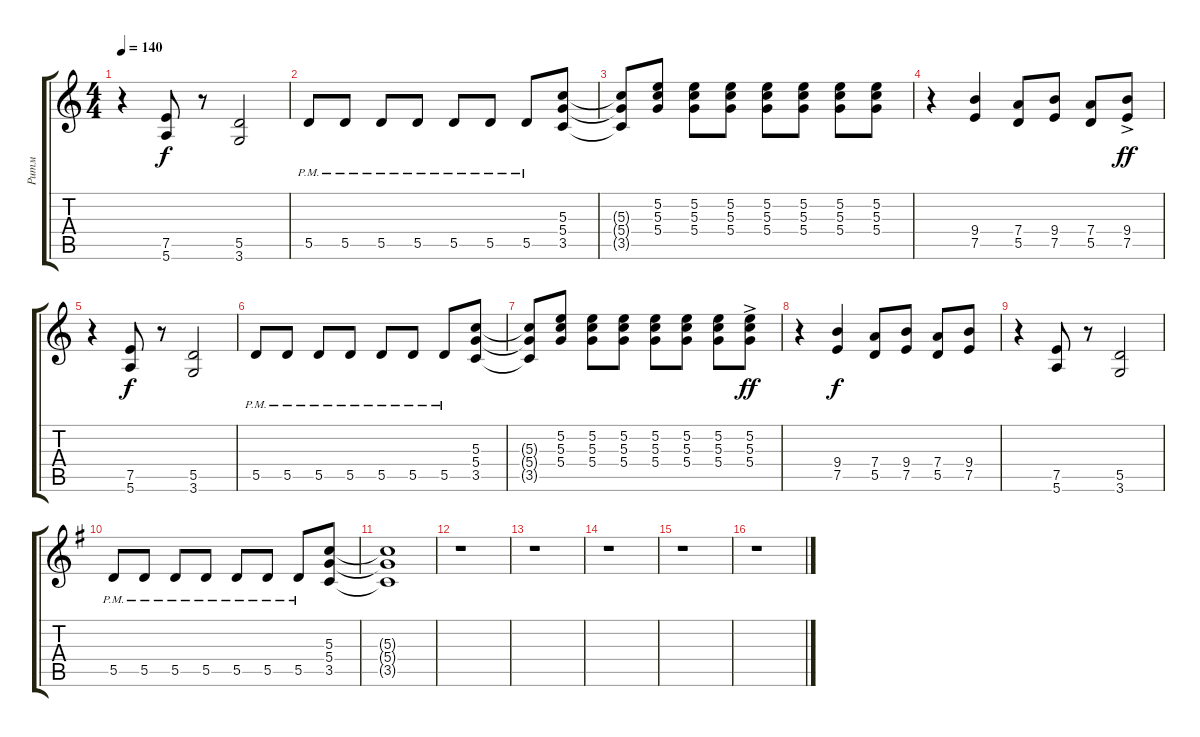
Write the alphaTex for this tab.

\track ("Ритм" "Ритм") {instrument distortionguitar}
\staff {score tabs}
\tuning (E4 B3 G3 D3 A2 E2) {hide}
\ts (4 4)
\tempo 140
\clef g2
\ks c
r.4{dy f} (7.5 5.6).8 r.8 (5.5 3.6).2 |
5.5{pm}.8 5.5{pm}.8 5.5{pm}.8 5.5{pm}.8 5.5{pm}.8 5.5{pm}.8 5.5{pm}.8 (5.3 5.4 3.5).8 |
(5.3{t} 5.4{t} 3.5{t}).8 (5.2 5.3 5.4).8 (5.2 5.3 5.4).8 (5.2 5.3 5.4).8 (5.2 5.3 5.4).8 (5.2 5.3 5.4).8 (5.2 5.3 5.4).8 (5.2 5.3 5.4).8 |
r.4 (9.4 7.5).4 (7.4 5.5).8 (9.4 7.5).8 (7.4 5.5).8 (9.4{ac} 7.5{ac}).8{dy ff} |
r.4 (7.5 5.6).8{dy f} r.8 (5.5 3.6).2 |
5.5{pm}.8 5.5{pm}.8 5.5{pm}.8 5.5{pm}.8 5.5{pm}.8 5.5{pm}.8 5.5{pm}.8 (5.3 5.4 3.5).8 |
(5.3{t} 5.4{t} 3.5{t}).8 (5.2 5.3 5.4).8 (5.2 5.3 5.4).8 (5.2 5.3 5.4).8 (5.2 5.3 5.4).8 (5.2 5.3 5.4).8 (5.2 5.3 5.4).8 (5.2{ac} 5.3{ac} 5.4{ac}).8{dy ff} |
r.4 (9.4 7.5).4{dy f} (7.4 5.5).8 (9.4 7.5).8 (7.4 5.5).8 (9.4 7.5).8 |
r.4 (7.5 5.6).8 r.8 (5.5 3.6).2 |
\ks g
5.5{pm}.8 5.5{pm}.8 5.5{pm}.8 5.5{pm}.8 5.5{pm}.8 5.5{pm}.8 5.5{pm}.8 (5.3 5.4 3.5).8 |
(5.3{t} 5.4{t} 3.5{t}).1 |
r.1 |
r.1 |
r.1 |
r.1 |
r.1
